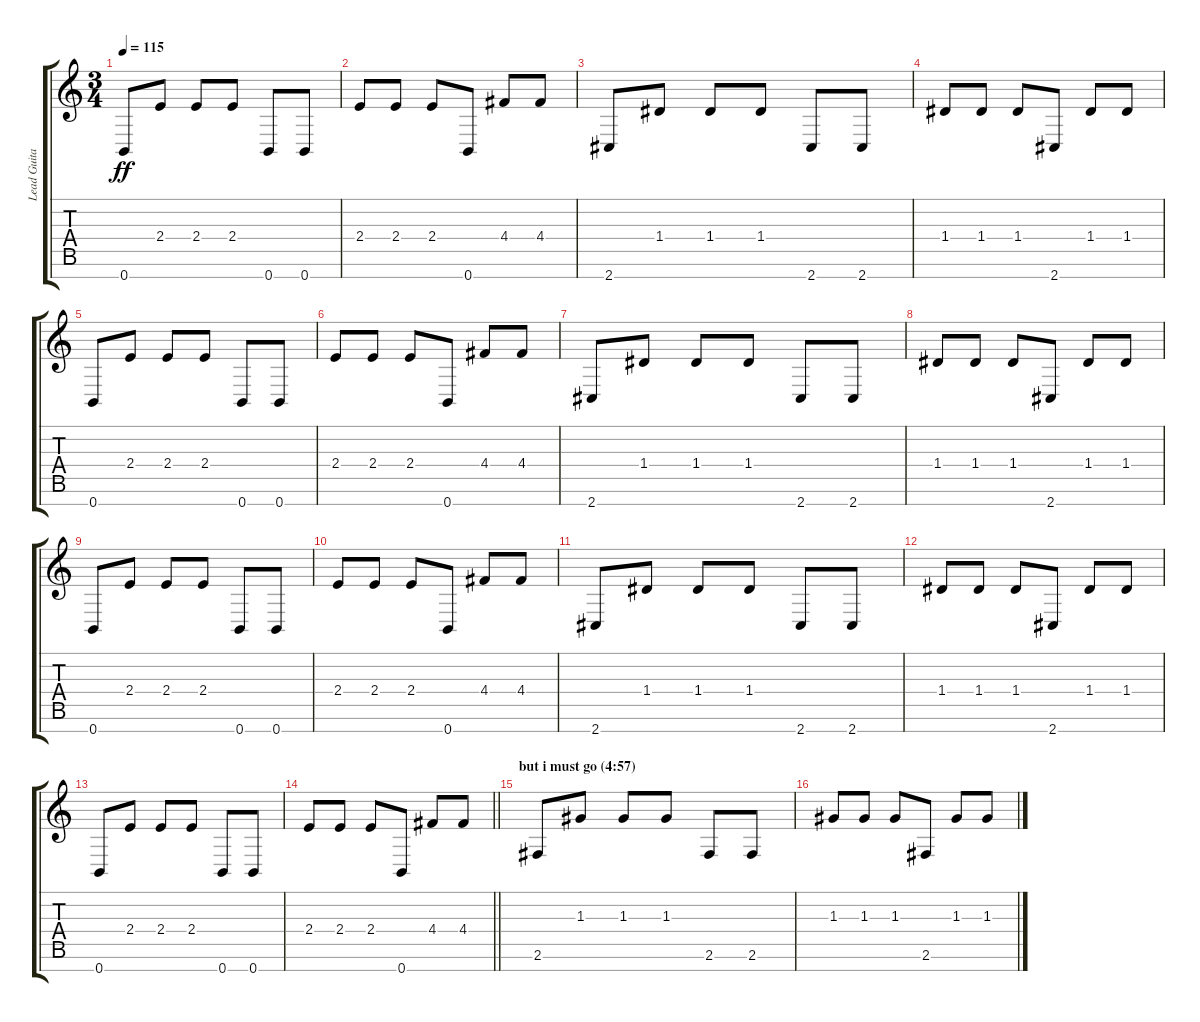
\track ("Lead Guitar II" "Lead Guita") {instrument distortionguitar}
\staff {score tabs}
\tuning (E4 B3 G3 D3 A2 E2 B1) {hide}
\ts (3 4)
\tempo 115
\clef g2
\ks c
0.7.8{dy ff} 2.4.8 2.4.8 2.4.8 0.7.8 0.7.8 |
2.4.8 2.4.8 2.4.8 0.7.8 4.4.8 4.4.8 |
2.7.8 1.4.8 1.4.8 1.4.8 2.7.8 2.7.8 |
1.4.8 1.4.8 1.4.8 2.7.8 1.4.8 1.4.8 |
0.7.8 2.4.8 2.4.8 2.4.8 0.7.8 0.7.8 |
2.4.8 2.4.8 2.4.8 0.7.8 4.4.8 4.4.8 |
2.7.8 1.4.8 1.4.8 1.4.8 2.7.8 2.7.8 |
1.4.8 1.4.8 1.4.8 2.7.8 1.4.8 1.4.8 |
0.7.8 2.4.8 2.4.8 2.4.8 0.7.8 0.7.8 |
2.4.8 2.4.8 2.4.8 0.7.8 4.4.8 4.4.8 |
2.7.8 1.4.8 1.4.8 1.4.8 2.7.8 2.7.8 |
1.4.8 1.4.8 1.4.8 2.7.8 1.4.8 1.4.8 |
0.7.8 2.4.8 2.4.8 2.4.8 0.7.8 0.7.8 |
\barLineRight lightlight
2.4.8 2.4.8 2.4.8 0.7.8 4.4.8 4.4.8 |
\section ("" "but i must go (4:57)")
2.6.8 1.3.8 1.3.8 1.3.8 2.6.8 2.6.8 |
1.3.8 1.3.8 1.3.8 2.6.8 1.3.8 1.3.8
